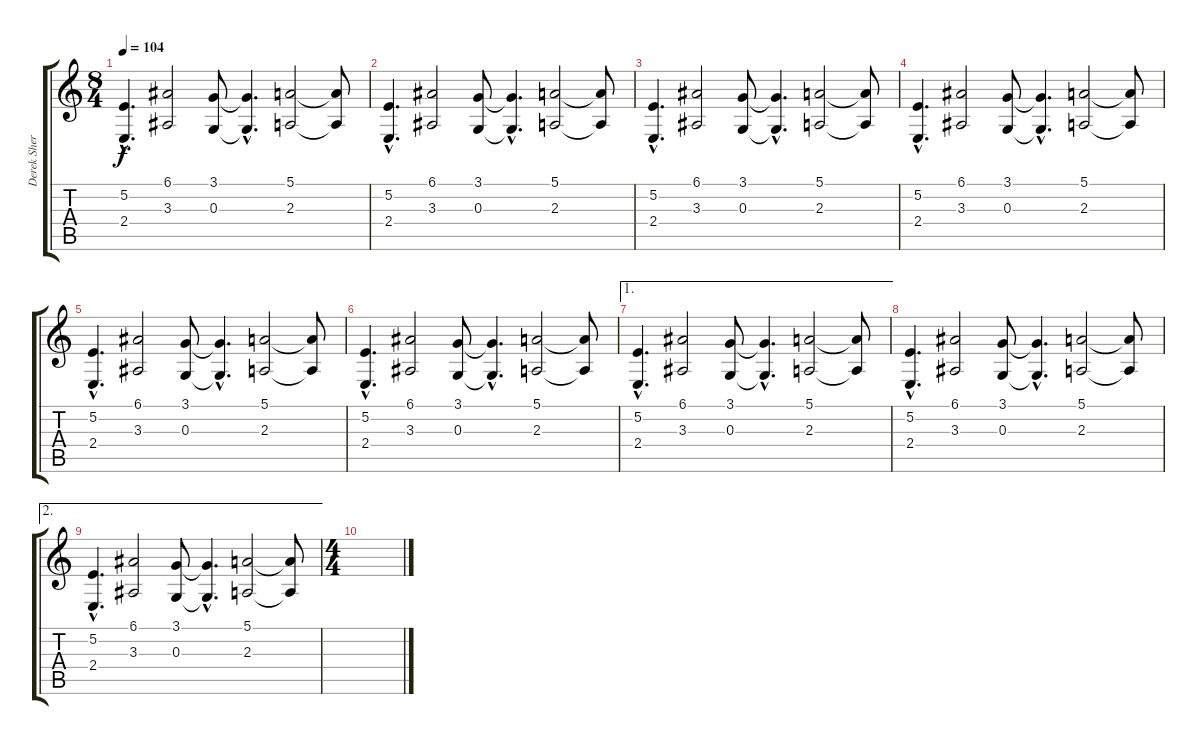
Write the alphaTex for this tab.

\track ("Derek Sherinian" "Derek Sher") {instrument lead5charang}
\staff {score tabs}
\tuning (E4 B3 G3 D3 A2 E2) {hide}
\ts (8 4)
\tempo 104
\clef g2
\ks c
(5.2{hac} 2.4{hac}).4{d dy f} (6.1 3.3).2 (3.1 0.3).8 (3.1{hac t} 0.3{hac t}).4{d} (5.1 2.3).2 (5.1{t} 2.3{t}).8 |
(5.2{hac} 2.4{hac}).4{d} (6.1 3.3).2 (3.1 0.3).8 (3.1{hac t} 0.3{hac t}).4{d} (5.1 2.3).2 (5.1{t} 2.3{t}).8 |
(5.2{hac} 2.4{hac}).4{d} (6.1 3.3).2 (3.1 0.3).8 (3.1{hac t} 0.3{hac t}).4{d} (5.1 2.3).2 (5.1{t} 2.3{t}).8 |
(5.2{hac} 2.4{hac}).4{d} (6.1 3.3).2 (3.1 0.3).8 (3.1{hac t} 0.3{hac t}).4{d} (5.1 2.3).2 (5.1{t} 2.3{t}).8 |
(5.2{hac} 2.4{hac}).4{d} (6.1 3.3).2 (3.1 0.3).8 (3.1{hac t} 0.3{hac t}).4{d} (5.1 2.3).2 (5.1{t} 2.3{t}).8 |
(5.2{hac} 2.4{hac}).4{d} (6.1 3.3).2 (3.1 0.3).8 (3.1{hac t} 0.3{hac t}).4{d} (5.1 2.3).2 (5.1{t} 2.3{t}).8 |
\ae 1
(5.2{hac} 2.4{hac}).4{d} (6.1 3.3).2 (3.1 0.3).8 (3.1{hac t} 0.3{hac t}).4{d} (5.1 2.3).2 (5.1{t} 2.3{t}).8 |
(5.2{hac} 2.4{hac}).4{d} (6.1 3.3).2 (3.1 0.3).8 (3.1{hac t} 0.3{hac t}).4{d} (5.1 2.3).2 (5.1{t} 2.3{t}).8 |
\ae 2
(5.2{hac} 2.4{hac}).4{d} (6.1 3.3).2 (3.1 0.3).8 (3.1{hac t} 0.3{hac t}).4{d} (5.1 2.3).2 (5.1{t} 2.3{t}).8 |
\ts (4 4)
